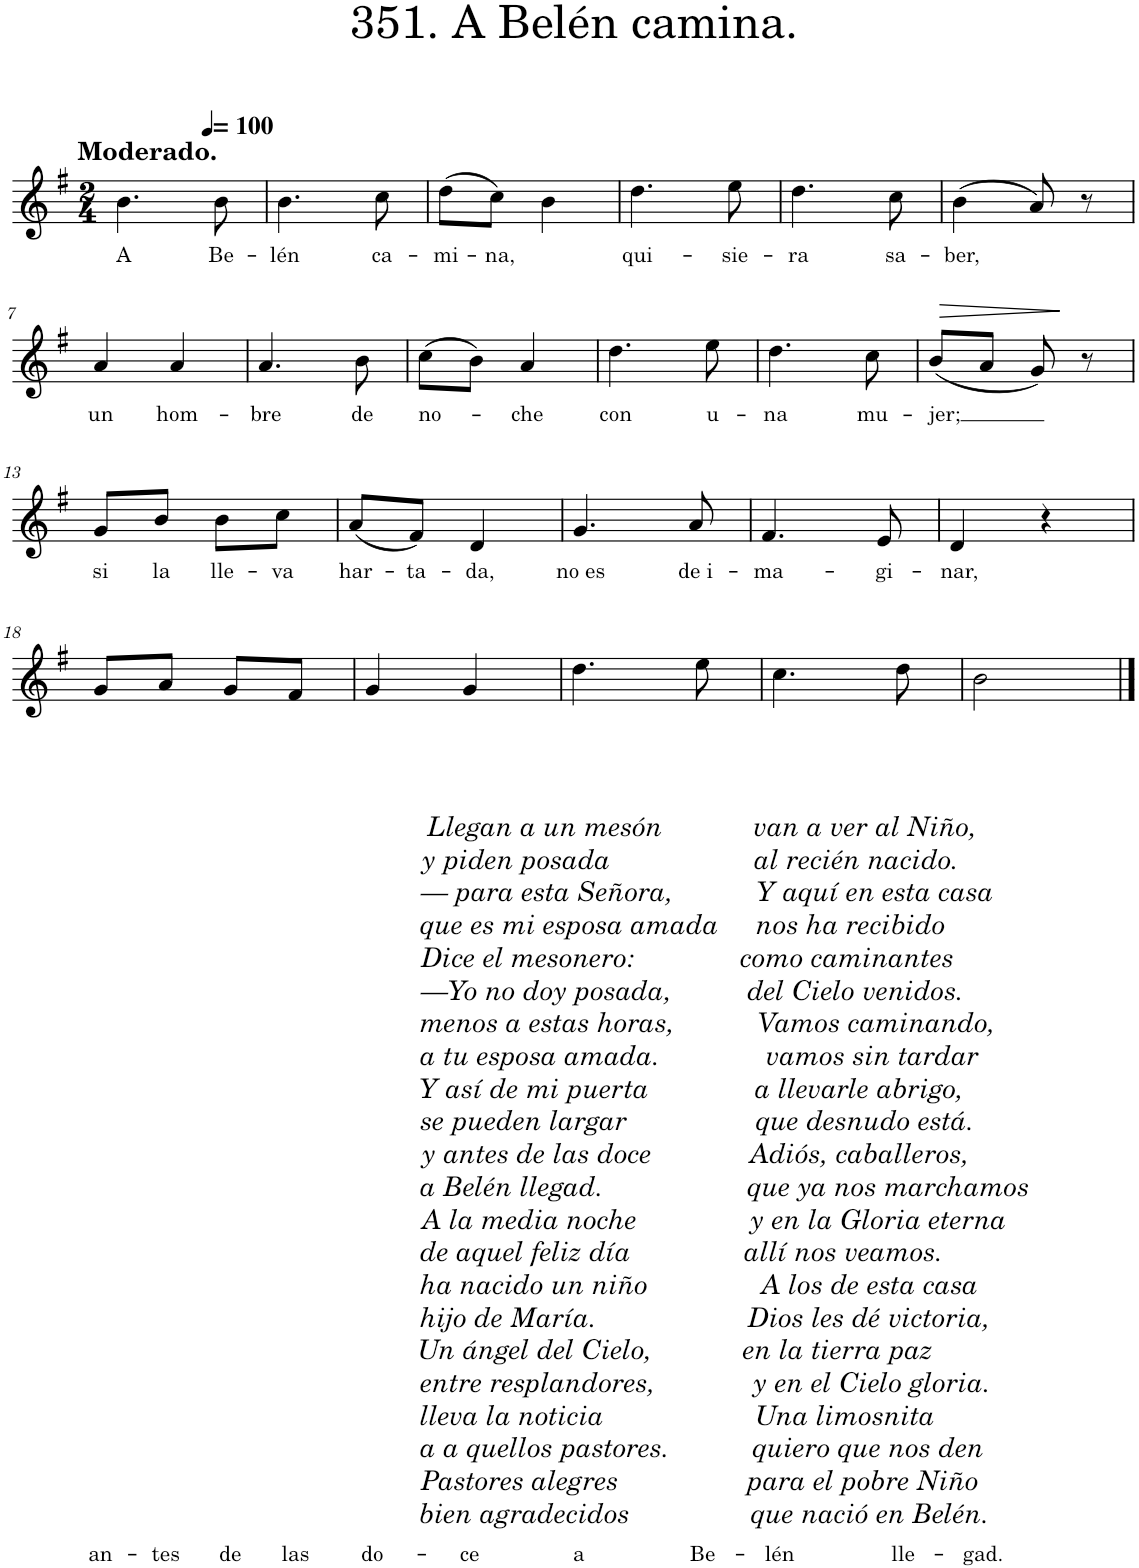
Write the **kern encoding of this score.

**kern	**text	**dynam
*part1	*part1	*part1
*staff1	*staff1	*staff1
*I"Piano	*	*
*I'Pno.	*	*
*clefG2	*	*
*k[f#]	*	*
*M2/4	*	*
*MM100	*	*
=1	=1	=1
!LO:TX:a:B:t=Moderado.	!	!
!	!LO:LY:b	!
4.b\	A	.
!	!LO:LY:b	!
8b\	Be-	.
=2	=2	=2
!	!LO:LY:b	!
4.b\	-lén	.
!	!LO:LY:b	!
8cc\	ca-	.
=3	=3	=3
!	!LO:LY:b	!
(8dd\L	-mi-	.
!	!LO:LY:b	!
8cc\J)	-na,	.
4b\	.	.
=4	=4	=4
!	!LO:LY:b	!
4.dd\	qui-	.
!	!LO:LY:b	!
8ee\	-sie-	.
=5	=5	=5
!	!LO:LY:b	!
4.dd\	-ra	.
!	!LO:LY:b	!
8cc\	sa-	.
=6	=6	=6
!	!LO:LY:b	!
(4b\	-ber,	.
8a/)	.	.
8r	.	.
!!LO:LB:g=z
=7	=7	=7
!	!LO:LY:b	!
4a/	un	.
!	!LO:LY:b	!
4a/	hom-	.
=8	=8	=8
!	!LO:LY:b	!
4.a/	-bre	.
!	!LO:LY:b	!
8b\	de	.
=9	=9	=9
!	!LO:LY:b	!
(8cc\L	no-	.
8b\J)	.	.
!	!LO:LY:b	!
4a/	-che	.
=10	=10	=10
!	!LO:LY:b	!
4.dd\	con	.
!	!LO:LY:b	!
8ee\	u-	.
=11	=11	=11
!	!LO:LY:b	!
4.dd\	-na	.
!	!LO:LY:b	!
8cc\	mu-	.
=12	=12	=12
!	!LO:LY:b	!LO:HP:b
(8b/L	-jer;	>
8a/J	.	.
8g/)	.	.
8r	.	.
.	.	]
!!LO:LB:g=z
=13	=13	=13
!	!LO:LY:b	!
8g/L	si	.
!	!LO:LY:b	!
8b/J	la	.
!	!LO:LY:b	!
8b\L	lle-	.
!	!LO:LY:b	!
8cc\J	-va	.
=14	=14	=14
!	!LO:LY:b	!
(8a/L	har-	.
!	!LO:LY:b	!
8f#/J)	-ta-	.
!	!LO:LY:b	!
4d/	-da,	.
=15	=15	=15
!	!LO:LY:b	!
4.g/	no es	.
!	!LO:LY:b	!
8a/	de i-	.
=16	=16	=16
!	!LO:LY:b	!
4.f#/	-ma-	.
!	!LO:LY:b	!
8e/	-gi-	.
=17	=17	=17
!	!LO:LY:b	!
4d/	-nar,	.
4r	.	.
!!LO:LB:g=z
=18	=18	=18
!	!LO:LY:b	!
8g/L	an-	.
!	!LO:LY:b	!
8a/J	-tes	.
!	!LO:LY:b	!
8g/L	de	.
!	!LO:LY:b	!
8f#/J	las	.
=19	=19	=19
!LO:TX:b:i:t=Llegan a un mesón            van a ver al Niño,	!	!
!LO:TX:b:t=y piden posada                   al recién nacido.	!	!
!LO:TX:b:t=— para esta Señora,           Y aquí en esta casa	!	!
!LO:TX:b:t=que es mi esposa amada     nos ha recibido	!	!
!LO:TX:b:t=Dice el mesonero&colon;              como caminantes	!	!
!LO:TX:b:t=—Yo no doy posada,          del Cielo venidos.	!	!
!LO:TX:b:t=menos a estas horas,           Vamos caminando,	!	!
!LO:TX:b:t=a tu esposa amada.              vamos sin tardar	!	!
!LO:TX:b:t=Y así de mi puerta              a llevarle abrigo,	!	!
!LO:TX:b:t=se pueden largar                 que desnudo está.	!	!
!LO:TX:b:t=y antes de las doce             Adiós, caballeros,	!	!
!LO:TX:b:t=a Belén llegad.                   que ya nos marchamos	!	!
!LO:TX:b:t=A la media noche               y en la Gloria eterna	!	!
!LO:TX:b:t=de aquel feliz día               allí nos veamos.	!	!
!LO:TX:b:t=ha nacido un niño               A los de esta casa	!	!
!LO:TX:b:t=hijo de María.                    Dios les dé victoria,	!	!
!LO:TX:b:t=Un ángel del Cielo,            en la tierra paz	!	!
!LO:TX:b:t=entre resplandores,             y en el Cielo gloria.	!	!
!LO:TX:b:t=lleva la noticia                    Una limosnita	!	!
!LO:TX:b:t=a a quellos pastores.           quiero que nos den	!	!
!LO:TX:b:t=Pastores alegres                 para el pobre Niño	!	!
!LO:TX:b:t=bien agradecidos                que nació en Belén.	!	!
!	!LO:LY:b	!
4g/	do-	.
!	!LO:LY:b	!
4g/	-ce	.
=20	=20	=20
!	!LO:LY:b	!
4.dd\	a	.
!	!LO:LY:b	!
8ee\	Be-	.
=21	=21	=21
!	!LO:LY:b	!
4.cc\	-lén	.
!	!LO:LY:b	!
8dd\	lle-	.
=22	=22	=22
!	!LO:LY:b	!
2b\	-gad.	.
==	==	==
*-	*-	*-
